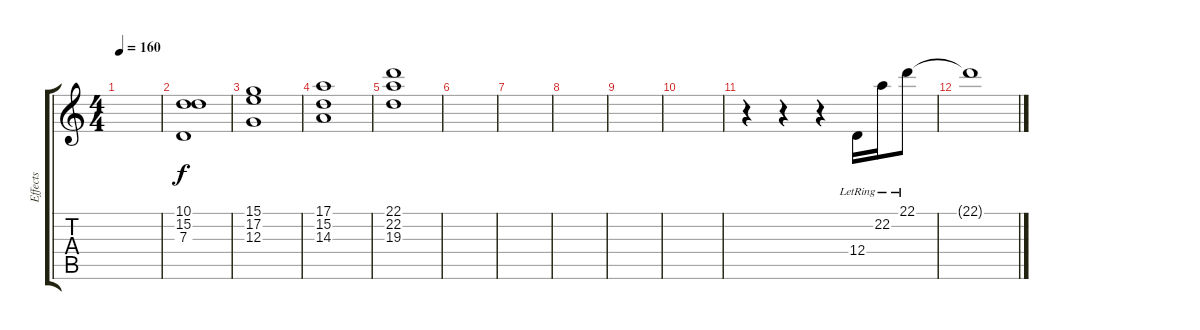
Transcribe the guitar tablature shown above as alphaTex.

\track ("Effects" "Effects") {instrument churchorgan}
\staff {score tabs}
\tuning (E4 B3 G3 D3 A2 D2) {hide}
\ts (4 4)
\tempo 160
\clef g2
\ks c
|
(10.1 15.2 7.3).1{volume 7 instrument synthstrings1} |
(15.1 17.2 12.3).1 |
(17.1 15.2 14.3).1 |
(22.1 22.2 19.3).1 |
|
|
|
|
|
r.4 r.4 r.4 12.4{lr}.16 22.2{lr}.16 22.1{lr}.8 |
22.1{t}.1
